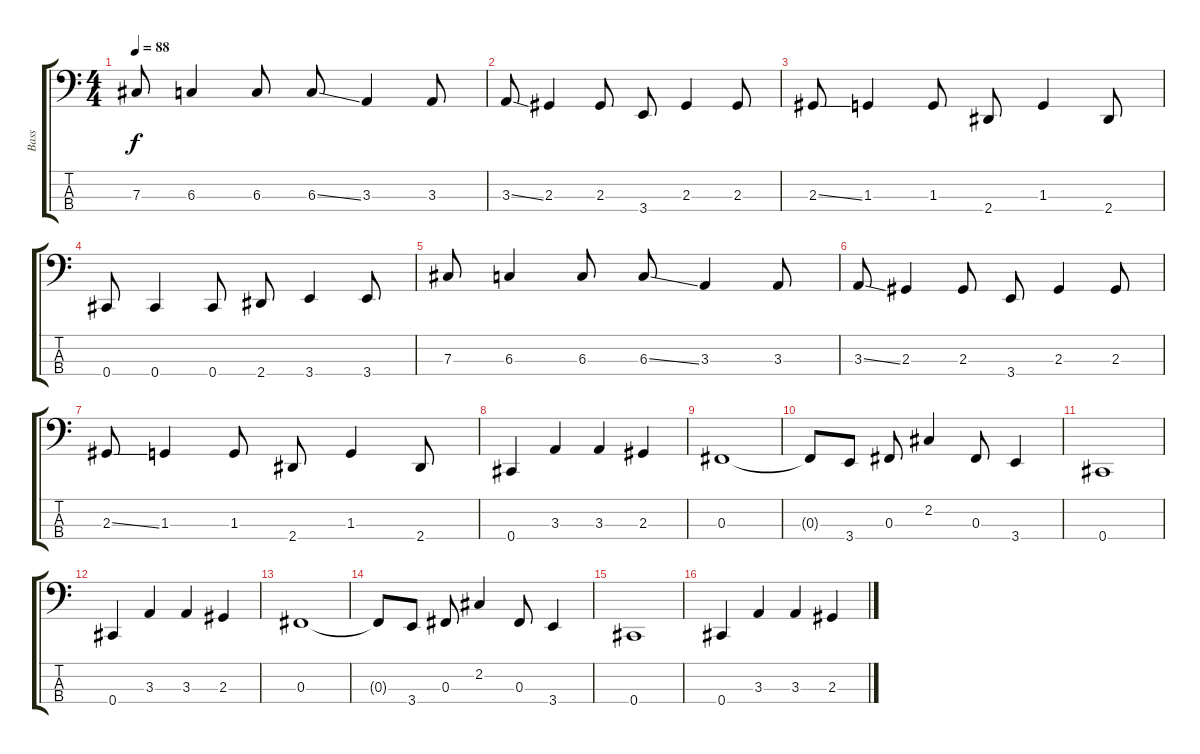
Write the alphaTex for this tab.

\track ("Bass" "Bass") {instrument electricbassfinger}
\staff {score tabs}
\tuning (E2 B1 Gb1 Db1) {hide}
\ts (4 4)
\tempo 88
\clef f4
\ks c
7.3.8{dy f} 6.3.4 6.3.8 6.3{ss}.8 3.3.4 3.3.8 |
3.3{ss}.8 2.3.4 2.3.8 3.4.8 2.3.4 2.3.8 |
2.3{ss}.8 1.3.4 1.3.8 2.4.8 1.3.4 2.4.8 |
0.4.8 0.4.4 0.4.8 2.4.8 3.4.4 3.4.8 |
7.3.8 6.3.4 6.3.8 6.3{ss}.8 3.3.4 3.3.8 |
3.3{ss}.8 2.3.4 2.3.8 3.4.8 2.3.4 2.3.8 |
2.3{ss}.8 1.3.4 1.3.8 2.4.8 1.3.4 2.4.8 |
0.4.4 3.3.4 3.3.4 2.3.4 |
0.3.1 |
0.3{t}.8 3.4.8 0.3.8 2.2.4 0.3.8 3.4.4 |
0.4.1 |
0.4.4 3.3.4 3.3.4 2.3.4 |
0.3.1 |
0.3{t}.8 3.4.8 0.3.8 2.2.4 0.3.8 3.4.4 |
0.4.1 |
0.4.4 3.3.4 3.3.4 2.3.4
